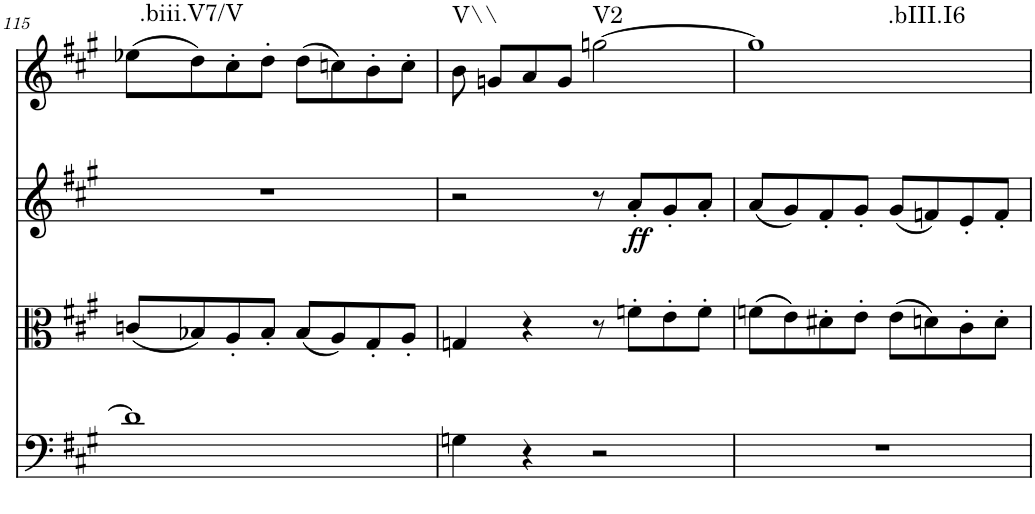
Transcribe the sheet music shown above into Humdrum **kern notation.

**kern	**kern	**kern	**dynam	**kern	**harte
*part4	*part3	*part2	*part2	*part1	*part1
*staff4	*staff3	*staff2	*staff2	*staff1	*
*I"Violoncello	*I"Viola	*I"Violin 2	*	*I"Violin 1	*
*I'Vc	*I'Vla	*I'Vln	*	*I'Vln	*
!!LO:PB:g=z
*clefF4	*clefC3	*clefG2	*	*clefG2	*
*k[f#c#g#]	*k[f#c#g#]	*k[f#c#g#]	*	*k[f#c#g#]	*
*A:	*A:	*A:	*	*A:	*
*M2/2	*M2/2	*M2/2	*	*M2/2	*
*met(c|)	*met(c|)	*met(c|)	*	*met(c|)	*
=115	=115	=115	=115	=115	=115
1d]	(8cn/L	1r	.	(8ee-X\L	.
!	!	!	!	!	!LO:H:kt=.biii.V7/V
.	8B-X/)	.	.	8dd\)	N
.	8A'/	.	.	8cc#'\	.
.	8B-'/J	.	.	8dd'\J	.
.	(8B-/L	.	.	(8dd\L	.
.	8A/)	.	.	8ccn\)	.
.	8G#'/	.	.	8b'\	.
.	8A'/J	.	.	8cc'\J	.
=116	=116	=116	=116	=116	=116
!	!	!	!	!	!LO:H:kt=V\\
4Gn\	4Gn/	2r	.	8b\	N
.	.	.	.	8gn/L	.
4r	4r	.	.	8a/	.
.	.	.	.	8g/J	.
!	!	!	!	!	!LO:H:kt=V2
2r	8r	8r	.	[2ggn\	N
!	!	!	!LO:DY:b	!	!
.	8fn'\L	8a'/L	ff	.	.
.	8e'\	8g#'/	.	.	.
.	8f'\J	8a'/J	.	.	.
=117	=117	=117	=117	=117	=117
!	!	!	!	!	!LO:H:kt=.bIII.I6
1r	(8fn\L	(8a/L	.	1gg]	N
.	8e\)	8g#/)	.	.	.
.	8d#X'\	8f#'/	.	.	.
.	8e'\J	8g#'/J	.	.	.
.	(8e\L	(8g#/L	.	.	.
.	8dn\)	8fn/)	.	.	.
.	8c#'\	8e'/	.	.	.
.	8d'\J	8f'/J	.	.	.
=	=	=	=	=	=
*-	*-	*-	*-	*-	*-
